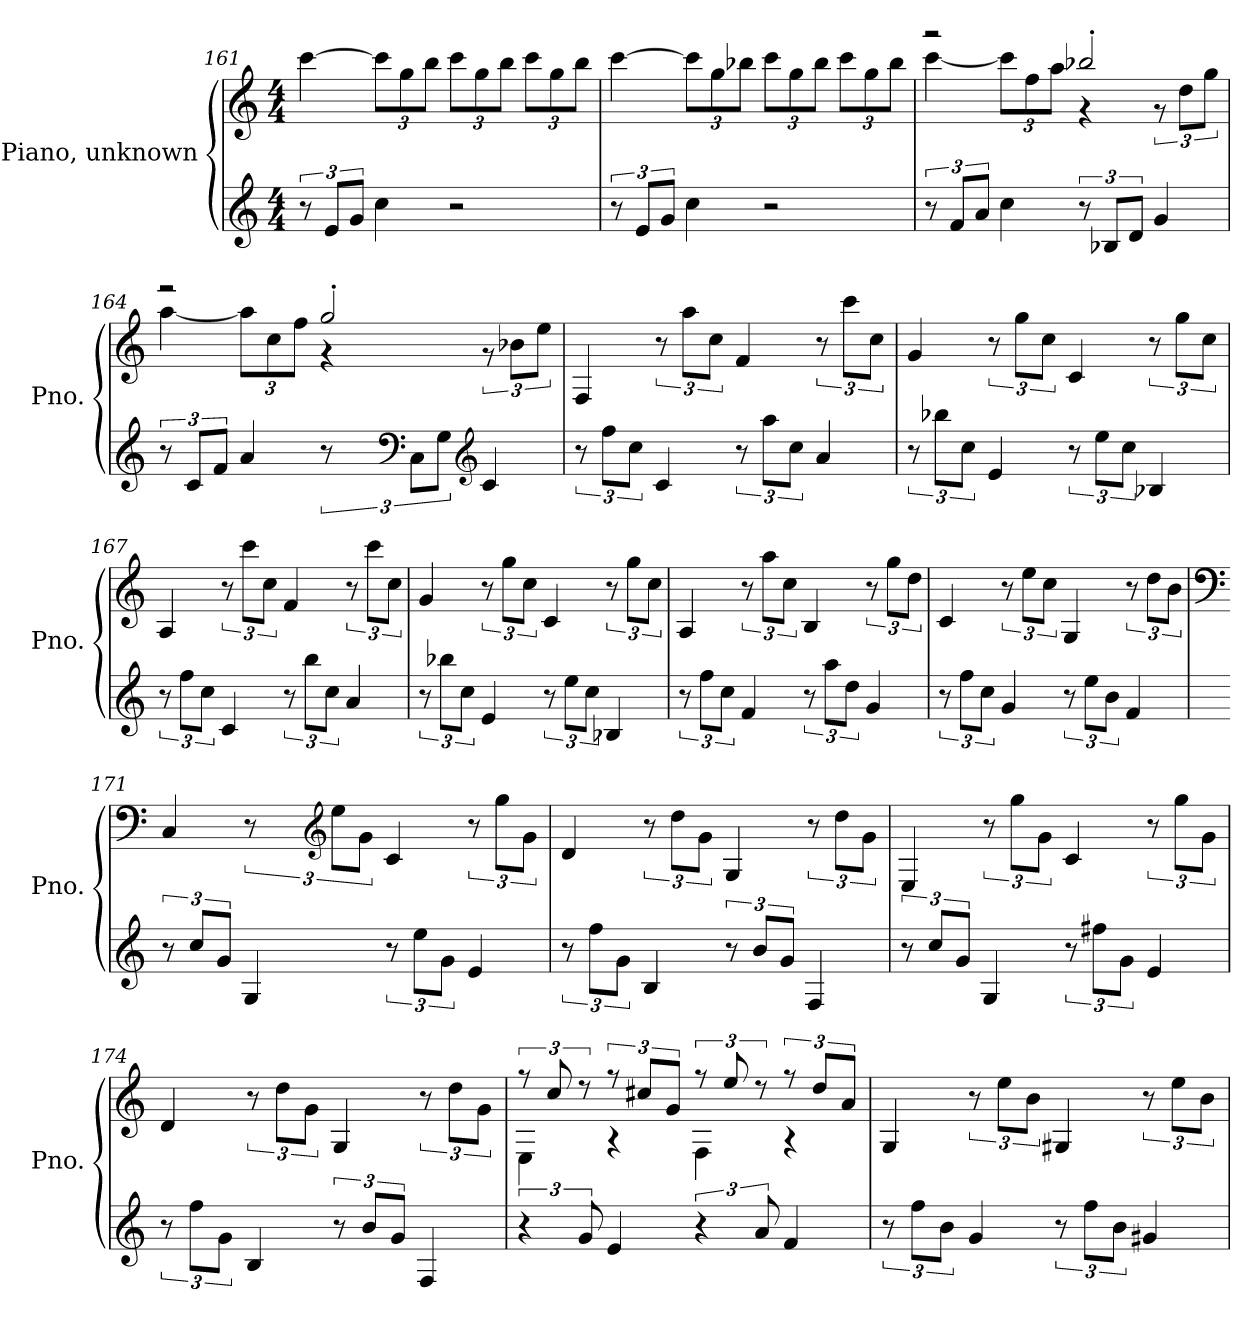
**kern	**kern
*part1	*part1
*staff2	*staff1
*I"Piano, unknown	*
*I'Pno.	*
*clefG2	*clefG2
*k[]	*k[]
*M4/4	*M4/4
=161	=161
12r	[4ccc\
12e/L	.
12g/J	.
*	*Xbrackettup
4cc\	12ccc\L]
.	12gg\
.	12bb\J
2r	12ccc\L
.	12gg\
.	12bb\J
.	12ccc\L
.	12gg\
.	12bb\J
=162	=162
12r	[4ccc\
12e/L	.
12g/J	.
4cc\	12ccc\L]
.	12gg\
.	12bb-X\J
2r	12ccc\L
.	12gg\
.	12bb-\J
.	12ccc\L
.	12gg\
.	12bb-\J
!!LO:LB:g=z
=163	=163
*	*^
12r	2r	[4ccc\
12f/L	.	.
12a/J	.	.
4cc\	.	12ccc\L]
.	.	12ff\
.	.	12aa\J
12r	2bb-X'/	4r
12B-X/L	.	.
12d/J	.	.
*	*	*brackettup
4g/	.	12r
.	.	12dd\L
.	.	12gg\J
=164	=164	=164
12r	2r	[4aa\
12c/L	.	.
12f/J	.	.
*	*	*Xbrackettup
4a/	.	12aa\L]
.	.	12cc\
.	.	12ff\J
12r	2gg'/	4r
*clefF4	*	*
12C\L	.	.
12G\J	.	.
*clefG2	*	*
*	*	*brackettup
4c/	.	12r
.	.	12b-X\L
.	.	12ee\J
*	*v	*v
=165	=165
12r	4F/
12ff\L	.
12cc\J	.
4c/	12r
.	12aa\L
.	12cc\J
12r	4f/
12aa\L	.
12cc\J	.
4a/	12r
.	12ccc\L
.	12cc\J
!!LO:PB:g=z
=166	=166
12r	4g/
12bb-X\L	.
12cc\J	.
4e/	12r
.	12gg\L
.	12cc\J
12r	4c/
12ee\L	.
12cc\J	.
4B-X/	12r
.	12gg\L
.	12cc\J
=167	=167
12r	4A/
12ff\L	.
12cc\J	.
4c/	12r
.	12ccc\L
.	12cc\J
12r	4f/
12bb\L	.
12cc\J	.
4a/	12r
.	12ccc\L
.	12cc\J
=168	=168
12r	4g/
12bb-X\L	.
12cc\J	.
4e/	12r
.	12gg\L
.	12cc\J
12r	4c/
12ee\L	.
12cc\J	.
4B-X/	12r
.	12gg\L
.	12cc\J
!!LO:LB:g=z
=169	=169
12r	4A/
12ff\L	.
12cc\J	.
4f/	12r
.	12aa\L
.	12cc\J
12r	4B/
12aa\L	.
12dd\J	.
4g/	12r
.	12gg\L
.	12dd\J
=170	=170
12r	4c/
12ff\L	.
12cc\J	.
4g/	12r
.	12ee\L
.	12cc\J
12r	4G/
12ee\L	.
12b\J	.
4f/	12r
.	12dd\L
.	12b\J
=171	=171
*	*clefF4
12r	4C/
12cc/L	.
12g/J	.
4G/	12r
*	*clefG2
.	12ee\L
.	12g\J
12r	4c/
12ee\L	.
12g\J	.
4e/	12r
.	12gg\L
.	12g\J
!!LO:LB:g=z
=172	=172
12r	4d/
12ff\L	.
12g\J	.
4B/	12r
.	12dd\L
.	12g\J
12r	4G/
12b/L	.
12g/J	.
4F/	12r
.	12dd\L
.	12g\J
=173	=173
12r	4E/
12cc/L	.
12g/J	.
4G/	12r
.	12gg\L
.	12g\J
12r	4c/
12ff#X\L	.
12g\J	.
4e/	12r
.	12gg\L
.	12g\J
=174	=174
12r	4d/
12ff\L	.
12g\J	.
4B/	12r
.	12dd\L
.	12g\J
12r	4G/
12b/L	.
12g/J	.
4F/	12r
.	12dd\L
.	12g\J
!!LO:LB:g=z
=175	=175
*	*^
6r	12r	4E\
.	12cc/	.
12g/	12r	.
4e/	12r	4r
.	12cc#X/L	.
.	12g/J	.
6r	12r	4F\
.	12ee/	.
12a/	12r	.
4f/	12r	4r
.	12dd/L	.
.	12a/J	.
*	*v	*v
=176	=176
12r	4G/
12ff\L	.
12b\J	.
4g/	12r
.	12ee\L
.	12b\J
12r	4G#X/
12ff\L	.
12b\J	.
4g#X/	12r
.	12ee\L
.	12b\J
=	=
*-	*-
